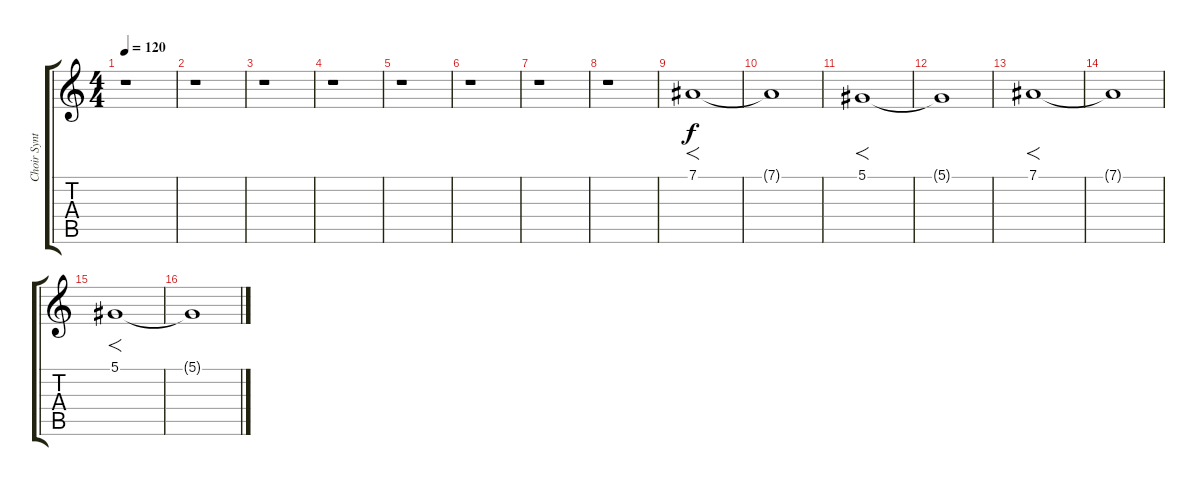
\track ("Choir Synth" "Choir Synt") {instrument choiraahs}
\staff {score tabs}
\tuning (Eb4 Bb3 Gb3 Db3 Ab2 Eb2) {hide}
\ts (4 4)
\tempo 120
\clef g2
\ks c
r.1{dy f instrument choiraahs} |
r.1 |
r.1 |
r.1 |
r.1 |
r.1 |
r.1 |
r.1 |
7.1.1{f} |
7.1{t}.1 |
5.1.1{f} |
5.1{t}.1 |
7.1.1{f} |
7.1{t}.1 |
5.1.1{f} |
5.1{t}.1
